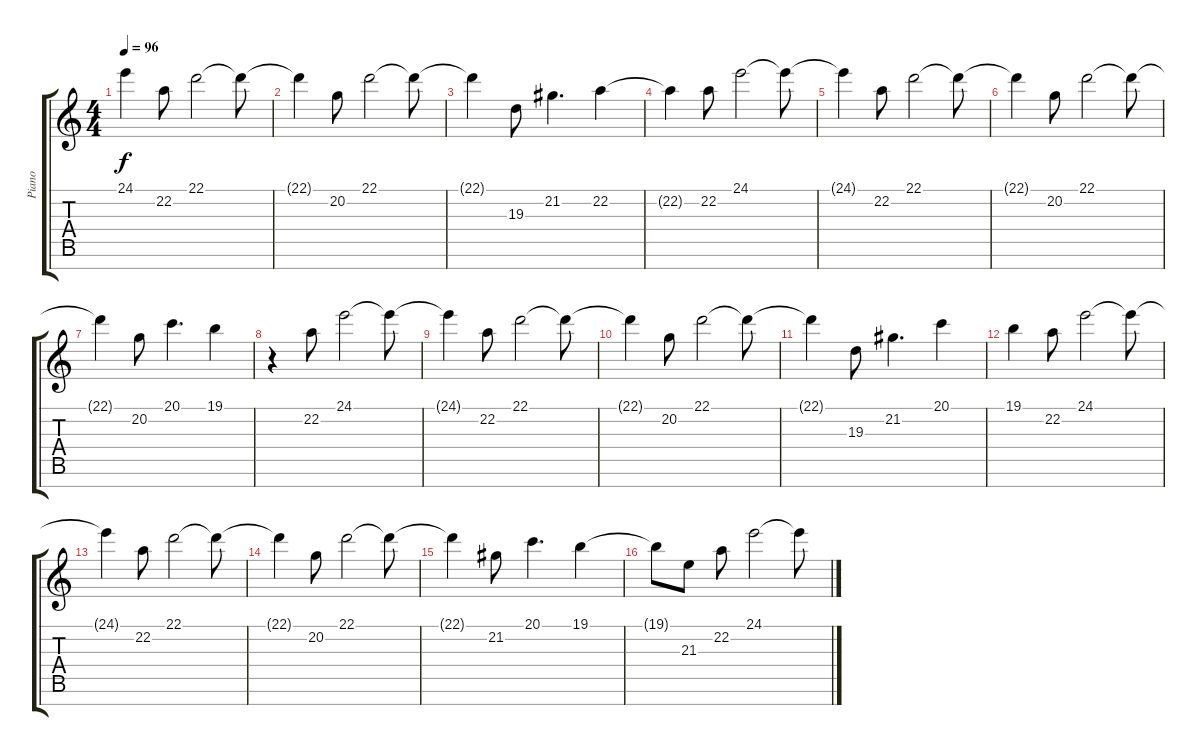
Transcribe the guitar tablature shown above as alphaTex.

\track ("Piano" "Piano") {instrument acousticgrandpiano}
\staff {score tabs}
\tuning (E4 B3 G3 D3 A2 E2 B1) {hide}
\ts (4 4)
\tempo 96
\clef g2
\ks c
24.1{t}.4{dy f} 22.2.8 22.1.2 22.1{t}.8 |
22.1{t}.4 20.2.8 22.1.2 22.1{t}.8 |
22.1{t}.4 19.3.8 21.2.4{d} 22.2.4 |
22.2{t}.4 22.2.8 24.1.2 24.1{t}.8 |
24.1{t}.4 22.2.8 22.1.2 22.1{t}.8 |
22.1{t}.4 20.2.8 22.1.2 22.1{t}.8 |
22.1{t}.4 20.2.8 20.1.4{d} 19.1.4 |
r.4 22.2.8 24.1.2 24.1{t}.8 |
24.1{t}.4 22.2.8 22.1.2 22.1{t}.8 |
22.1{t}.4 20.2.8 22.1.2 22.1{t}.8 |
22.1{t}.4 19.3.8 21.2.4{d} 20.1.4 |
19.1.4 22.2.8 24.1.2 24.1{t}.8 |
24.1{t}.4 22.2.8 22.1.2 22.1{t}.8 |
22.1{t}.4 20.2.8 22.1.2 22.1{t}.8 |
22.1{t}.4 21.2.8 20.1.4{d} 19.1.4 |
19.1{t}.8 21.3.8 22.2.8 24.1.2 24.1{t}.8
